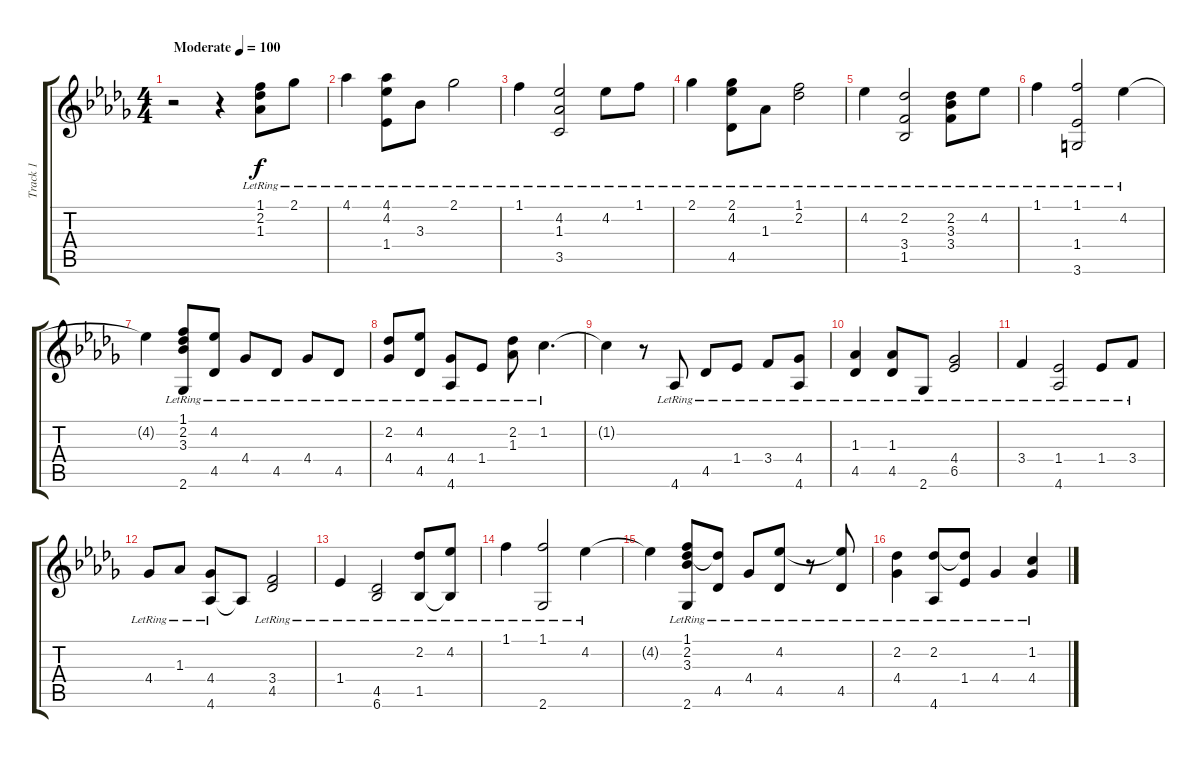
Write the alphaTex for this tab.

\track ("Track 1" "Track 1") {instrument acousticguitarsteel}
\staff {score tabs}
\tuning (E4 B3 G3 D3 A2 E2) {hide}
\ts (4 4)
\tempo (100 "Moderate")
\clef g2
\ks db
r.2{dy f instrument acousticguitarsteel} r.4 (1.1{lr} 2.2{lr} 1.3{lr}).8 2.1{lr}.8 |
4.1{lr}.4 (4.1{lr} 4.2{lr} 1.4{lr}).8 3.3{lr}.8 2.1{lr}.2 |
1.1{lr}.4 (4.2{lr} 1.3{lr} 3.5{lr}).2 4.2{lr}.8 1.1{lr}.8 |
2.1{lr}.4 (2.1{lr} 4.2{lr} 4.5{lr}).8 1.3{lr}.8 (1.1{lr} 2.2{lr}).2 |
4.2{lr}.4 (2.2{lr} 3.4{lr} 1.5{lr}).2 (2.2{lr} 3.3{lr} 3.4{lr}).8 4.2{lr}.8 |
1.1{lr}.4 (1.1{lr} 1.4{lr} 3.6{lr}).2 4.2{lr}.4 |
4.2{t}.4 (1.1{lr} 2.2{lr} 3.3{lr} 2.6{lr}).8 (4.2{lr} 4.5{lr}).8 4.4{lr}.8 4.5{lr}.8 4.4{lr}.8 4.5{lr}.8 |
(2.2{lr} 4.4{lr}).8 (4.2{lr} 4.5{lr}).8 (4.4{lr} 4.6{lr}).8 1.4{lr}.8 (2.2{lr} 1.3{lr}).8 1.2{lr}.4{d} |
1.2{t}.4 r.8 4.6{lr}.8 4.5{lr}.8 1.4{lr}.8 3.4{lr}.8 (4.4{lr} 4.6{lr}).8 |
(1.3{lr} 4.5{lr}).4 (1.3{lr} 4.5{lr}).8 2.6{lr}.8 (4.4{lr} 6.5{lr}).2 |
3.4{lr}.4 (1.4{lr} 4.6{lr}).2 1.4{lr}.8 3.4{lr}.8 |
4.4{lr}.8 1.3{lr}.8 (4.4{lr} 4.6{lr}).8 4.6{t}.8 (3.4{lr} 4.5{lr}).2 |
1.4{lr}.4 (4.5{lr} 6.6{lr}).2 (2.2{lr} 1.5{lr}).8 (4.2{lr} 1.5{t}).8 |
1.1{lr}.4 (1.1{lr} 2.6{lr}).2 4.2{lr}.4 |
4.2{t}.4 (1.1{lr} 2.2{lr} 3.3{lr} 2.6{lr}).8 (2.2{t} 4.5{lr}).8 4.4{lr}.8 (4.2{lr} 4.5{lr}).8 r.8 (4.2{t} 4.5{lr}).8 |
(2.2{lr} 4.4{lr}).4 (2.2{lr} 4.6{lr}).8 (2.2{t} 1.4{lr}).8 4.4{lr}.4 (1.2{lr} 4.4{lr}).4
